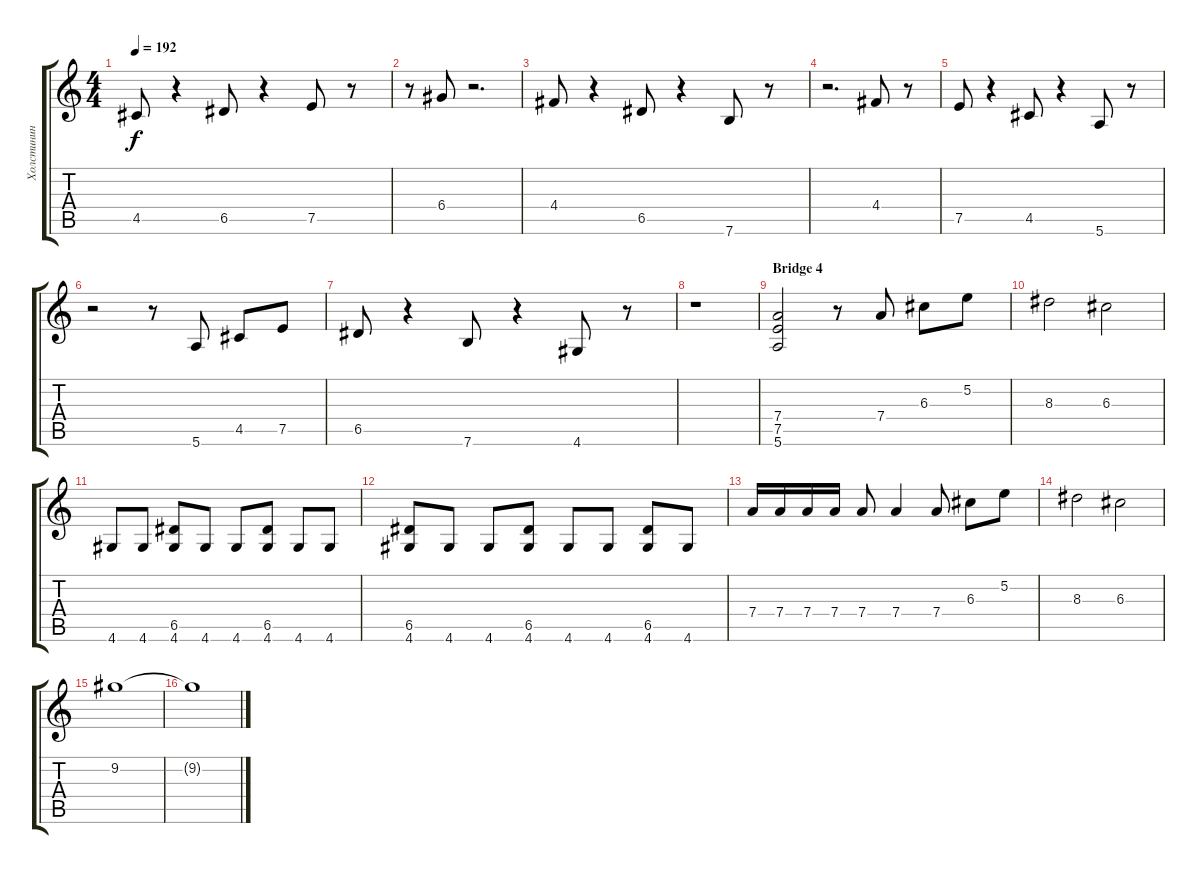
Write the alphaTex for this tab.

\track ("Холстинин" "Холстинин") {instrument distortionguitar}
\staff {score tabs}
\tuning (E4 B3 G3 D3 A2 E2) {hide}
\ts (4 4)
\tempo 192
\clef g2
\ks c
4.5.8{dy f} r.4 6.5.8 r.4 7.5.8 r.8 |
r.8 6.4.8 r.2{d} |
4.4.8 r.4 6.5.8 r.4 7.6.8 r.8 |
r.2{d} 4.4.8 r.8 |
7.5.8 r.4 4.5.8 r.4 5.6.8 r.8 |
r.2 r.8 5.6.8 4.5.8 7.5.8 |
6.5.8 r.4 7.6.8 r.4 4.6.8 r.8 |
r.1 |
\section ("" "Bridge 4")
(7.4 7.5 5.6).2 r.8 7.4.8 6.3.8 5.2.8 |
8.3.2 6.3.2 |
4.6.8 4.6.8 (6.5 4.6).8 4.6.8 4.6.8 (6.5 4.6).8 4.6.8 4.6.8 |
(6.5 4.6).8 4.6.8 4.6.8 (6.5 4.6).8 4.6.8 4.6.8 (6.5 4.6).8 4.6.8 |
7.4.16 7.4.16 7.4.16 7.4.16 7.4.8 7.4.4 7.4.8 6.3.8 5.2.8 |
8.3.2 6.3.2 |
9.2.1 |
9.2{t}.1
